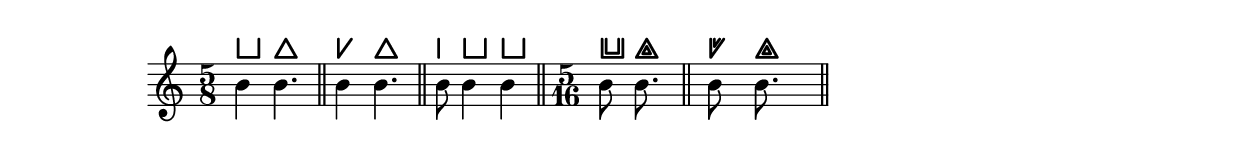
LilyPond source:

\version "2.24.4"


condOnePattern =
#'((moveto 0.25 1.75)
   (rlineto 0 -1.75))

condTwoPatternA =
#'((moveto 0.25 1.75)
   (rlineto 0 -1.75)
   (rlineto 2 0)
   (rlineto 0 1.75))

condDoubleTwoPatternA =
#'((moveto 0.25 1.75)
   (rlineto 0 -1.75)
   (rlineto 2 0)
   (rlineto 0 1.75)
   (moveto 0.65 1.75)
   (rlineto 0 -1.35)
   (rlineto 1.2 0)
   (rlineto 0 1.35))

condTwoPatternB =
#'((moveto 0.25 1.75)
   (rlineto 0 -1.75)
   (rlineto 1.25 1.75))

condDoubleTwoPatternB =
#'((moveto 0.25 1.75)
   (rlineto 0 -1.75)
   (rlineto 1.25 1.75)
   (moveto 0.6 1.75)
   (rlineto 0 -0.7)
   (rlineto 0.5 0.7))

condThreePattern =
#'((moveto 1.15 1.75)
   (rlineto -1 -1.75)
   (rlineto 2 0)
   (closepath))

condDoubleThreePattern =
#'((moveto 1.15 1.75)
   (rlineto -1 -1.75)
   (rlineto 2 0)
   (closepath)
   (moveto 1.15 1.05)
   (rlineto -0.385 -0.7)
   (rlineto 0.75 0)
   (closepath))


condOne = ^\markup {
  \override #'(line-join-style . round)
  \path #0.25 #condOnePattern
}

condTwoA = ^\markup {
  \override #'(line-join-style . round)
  \path #0.25 #condTwoPatternA
}
condTwoB = ^\markup {
  \override #'(line-join-style . round)
  \path #0.25 #condTwoPatternB
}
condDoubleTwoA = ^\markup {
  \override #'(line-join-style . round)
  \path #0.25 #condDoubleTwoPatternA
}

condDoubleTwoB = ^\markup {
  \override #'(line-join-style . round)
  \path #0.25 #condDoubleTwoPatternB
}

condThree = ^\markup {
  \override #'(line-join-style . round)
  \path #0.25 #condThreePattern
}

condDoubleThree = ^\markup {
  \override #'(line-join-style . round)
  \path #0.25 #condDoubleThreePattern
}

%% Source inspired by
%% and adapted from: http://lsr.di.unimi.it/LSR/Item?id=629
spacerVoice = \new Voice {
  \override MultiMeasureRest.transparent = ##t
  \override MultiMeasureRest.minimum-length = #14
  R16*5
}


\score {
  {
    \time 5/8
    b'4 \condTwoA b'4. \condThree \bar "||"
    b'4 \condTwoB b'4. \condThree \bar "||"
    b'8 \condOne b'4 \condTwoA b'4 \condTwoA \bar "||"
    \time 5/16
    << {b'8 \condDoubleTwoA b'8. \condDoubleThree} \spacerVoice >> \bar "||"
    << {b'8 \condDoubleTwoB b'8. \condDoubleThree} \spacerVoice >> \bar "||"
  }

}

